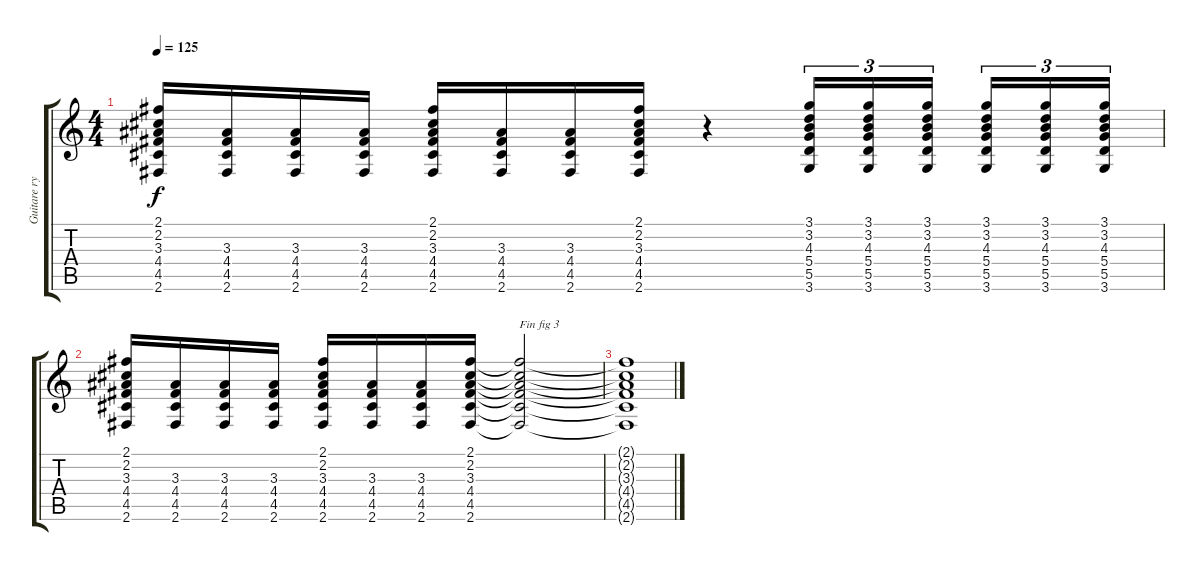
\track ("Guitare ryth1 Porl" "Guitare ry") {instrument acousticguitarsteel}
\staff {score tabs}
\tuning (E4 B3 G3 D3 A2 E2) {hide}
\ts (4 4)
\tempo 125
\clef g2
\ks c
(2.1 2.2 3.3 4.4 4.5 2.6).16{dy f} (3.3 4.4 4.5 2.6).16 (3.3 4.4 4.5 2.6).16 (3.3 4.4 4.5 2.6).16 (2.1 2.2 3.3 4.4 4.5 2.6).16 (3.3 4.4 4.5 2.6).16 (3.3 4.4 4.5 2.6).16 (2.1 2.2 3.3 4.4 4.5 2.6).16 r.4 (3.1 3.2 4.3 5.4 5.5 3.6).16{tu (3 2)} (3.1 3.2 4.3 5.4 5.5 3.6).16{tu (3 2)} (3.1 3.2 4.3 5.4 5.5 3.6).16{tu (3 2)} (3.1 3.2 4.3 5.4 5.5 3.6).16{tu (3 2)} (3.1 3.2 4.3 5.4 5.5 3.6).16{tu (3 2)} (3.1 3.2 4.3 5.4 5.5 3.6).16{tu (3 2)} |
(2.1 2.2 3.3 4.4 4.5 2.6).16 (3.3 4.4 4.5 2.6).16 (3.3 4.4 4.5 2.6).16 (3.3 4.4 4.5 2.6).16 (2.1 2.2 3.3 4.4 4.5 2.6).16 (3.3 4.4 4.5 2.6).16 (3.3 4.4 4.5 2.6).16 (2.1 2.2 3.3 4.4 4.5 2.6).16 (2.1{t} 2.2{t} 3.3{t} 4.4{t} 4.5{t} 2.6{t}).2{txt "Fin fig 3"} |
(2.1{t} 2.2{t} 3.3{t} 4.4{t} 4.5{t} 2.6{t}).1
